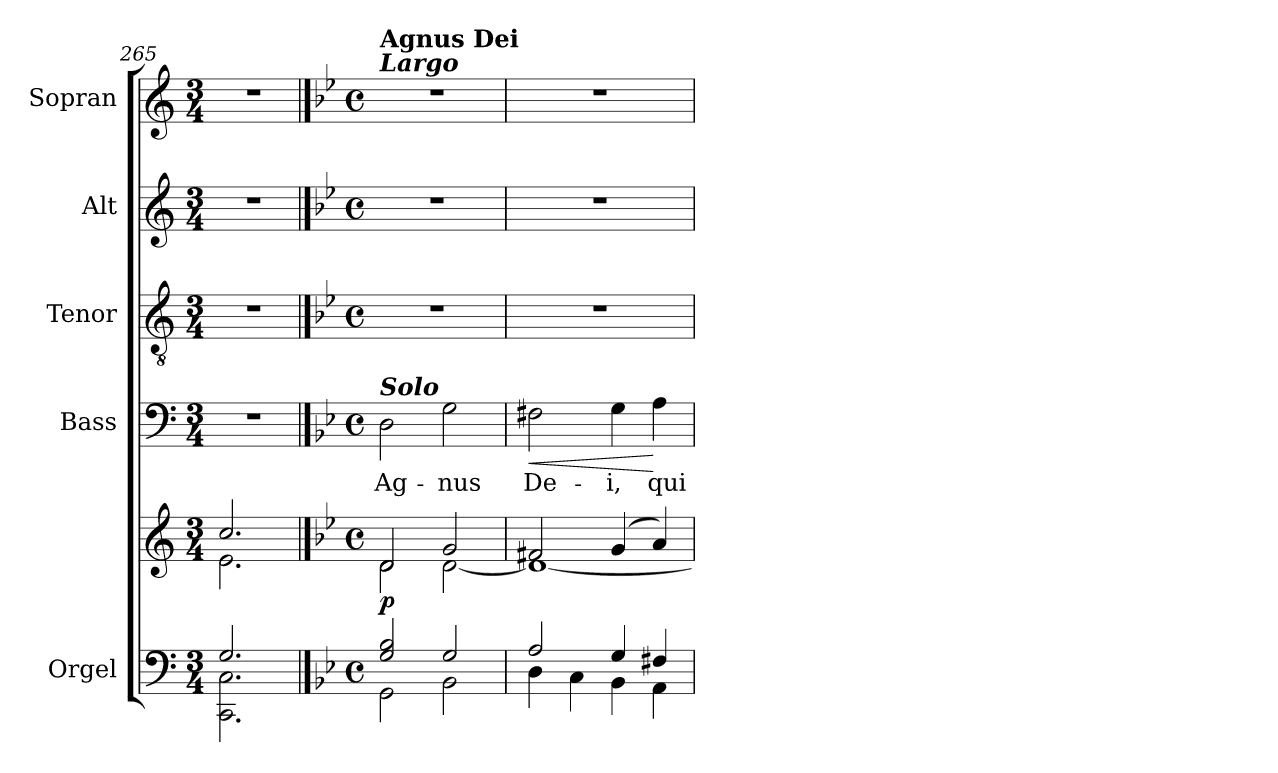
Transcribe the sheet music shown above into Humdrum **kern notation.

**kern	**kern	**dynam	**kern	**text	**dynam	**kern	**kern	**kern
*part5	*part5	*part5	*part4	*part4	*part4	*part3	*part2	*part1
*staff6	*staff5	*staff5/6	*staff4	*staff4	*staff4	*staff3	*staff2	*staff1
*I"Orgel	*	*	*I"Bass	*	*	*I"Tenor	*I"Alt	*I"Sopran
*I'Org.	*	*	*I'B.	*	*	*I'T.	*I'A.	*I'S.
*clefF4	*clefG2	*	*clefF4	*	*	*clefGv2	*clefG2	*clefG2
*k[]	*k[]	*	*k[]	*	*	*k[]	*k[]	*k[]
*C:	*C:	*	*C:	*	*	*C:	*C:	*C:
*M3/4	*M3/4	*	*M3/4	*	*	*M3/4	*M3/4	*M3/4
=265	=265	=265	=265	=265	=265	=265	=265	=265
*^	*^	*	*	*	*	*	*	*
2.G/	2.CC\ 2.C\	2.cc/	2.e\	.	2.r	.	.	2.r	2.r	2.r
!!LO:LB:g=z
==266	==266	==266	==266	==266	==266	==266	==266	==266	==266	==266
*k[b-e-]	*	*k[b-e-]	*	*	*k[b-e-]	*	*	*k[b-e-]	*k[b-e-]	*k[b-e-]
*B-:	*	*B-:	*	*	*B-:	*	*	*B-:	*B-:	*B-:
*M4/4	*	*M4/4	*	*	*M4/4	*	*	*M4/4	*M4/4	*M4/4
*met(c)	*	*met(c)	*	*	*met(c)	*	*	*met(c)	*met(c)	*met(c)
!	!	!	!	!	!	!	!	!	!	!LO:TX:a:Bi:t=Largo
!	!	!	!	!	!	!	!	!	!	!LO:TX:a:B:t=Agnus Dei
!	!	!	!	!	!LO:TX:a:Bi:t=Solo	!	!	!	!	!
!	!	!	!	!LO:DY:b	!	!LO:LY:b	!	!	!	!
2G/ 2B-/	2GG\	2d/	2d\	p	2D\	Ag-	.	1r	1r	1r
!	!	!	!	!	!	!LO:LY:b	!	!	!	!
2G/	2BB-\	2g/	[<2d\	.	2G\	-nus	.	.	.	.
=267	=267	=267	=267	=267	=267	=267	=267	=267	=267	=267
!	!	!	!	!	!	!LO:LY:b	!LO:HP:b	!	!	!
2A/	4D\	2f#X/	1d_	.	2F#X\	De-	<	1r	1r	1r
.	4C\	.	.	.	.	.	.	.	.	.
!	!	!	!	!	!	!LO:LY:b	!	!	!	!
4G/	4BB-\	(4g/	.	.	4G\	-i,	.	.	.	.
!	!	!	!	!	!	!LO:LY:b	!	!	!	!
4F#X/	4AA\	4a/)	.	.	4A\	qui	[	.	.	.
*v	*v	*	*	*	*	*	*	*	*	*
*	*v	*v	*	*	*	*	*	*	*
=	=	=	=	=	=	=	=	=
*-	*-	*-	*-	*-	*-	*-	*-	*-
